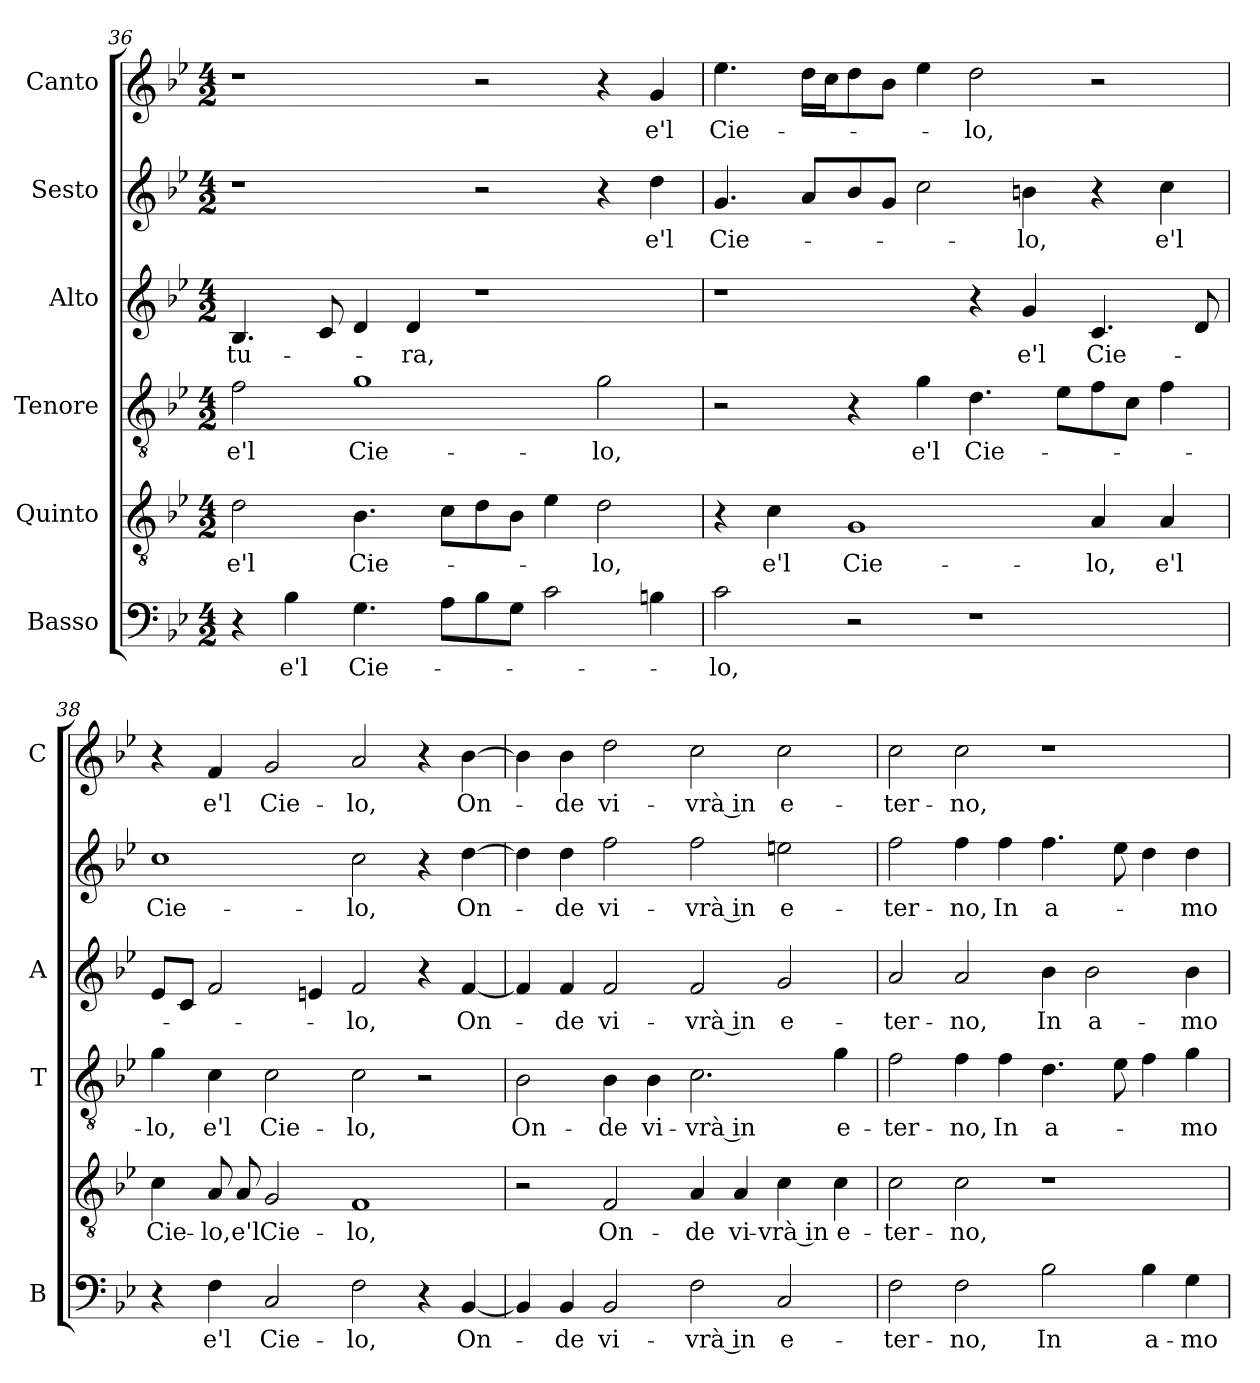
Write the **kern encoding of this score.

**kern	**text	**kern	**text	**kern	**text	**kern	**text	**kern	**text	**kern	**text
*part6	*part6	*part5	*part5	*part4	*part4	*part3	*part3	*part2	*part2	*part1	*part1
*staff6	*staff6	*staff5	*staff5	*staff4	*staff4	*staff3	*staff3	*staff2	*staff2	*staff1	*staff1
*I"Basso	*	*I"Quinto	*	*I"Tenore	*	*I"Alto	*	*I"Sesto	*	*I"Canto	*
*I'B	*	*	*	*I'T	*	*I'A	*	*	*	*I'C	*
*clefF4	*	*clefGv2	*	*clefGv2	*	*clefG2	*	*clefG2	*	*clefG2	*
*k[b-e-]	*	*k[b-e-]	*	*k[b-e-]	*	*k[b-e-]	*	*k[b-e-]	*	*k[b-e-]	*
*B-:	*	*B-:	*	*B-:	*	*B-:	*	*B-:	*	*B-:	*
*M4/2	*	*M4/2	*	*M4/2	*	*M4/2	*	*M4/2	*	*M4/2	*
=36	=36	=36	=36	=36	=36	=36	=36	=36	=36	=36	=36
!	!	!	!LO:LY:b	!	!LO:LY:b	!	!LO:LY:b	!	!	!	!
4r	.	2d\	e'l	2f\	e'l	4.B-/	-tu-	1r	.	1r	.
!	!LO:LY:b	!	!	!	!	!	!	!	!	!	!
4B-\	e'l	.	.	.	.	.	.	.	.	.	.
.	.	.	.	.	.	8c/	.	.	.	.	.
!	!LO:LY:b	!	!LO:LY:b	!	!LO:LY:b	!	!	!	!	!	!
4.G\	Cie-	4.B-\	Cie-	1g	Cie-	4d/	.	.	.	.	.
!	!	!	!	!	!	!	!LO:LY:b	!	!	!	!
.	.	.	.	.	.	4d/	-ra,	.	.	.	.
8A\L	.	8c\L	.	.	.	.	.	.	.	.	.
8B-\	.	8d\	.	.	.	1r	.	2r	.	2r	.
8G\J	.	8B-\J	.	.	.	.	.	.	.	.	.
2c\	.	4e-\	.	.	.	.	.	.	.	.	.
!	!	!	!LO:LY:b	!	!LO:LY:b	!	!	!	!	!	!
.	.	2d\	-lo,	2g\	-lo,	.	.	4r	.	4r	.
!	!	!	!	!	!	!	!	!	!LO:LY:b	!	!LO:LY:b
4Bn\	.	.	.	.	.	.	.	4dd\	e'l	4g/	e'l
=37	=37	=37	=37	=37	=37	=37	=37	=37	=37	=37	=37
!	!LO:LY:b	!	!	!	!	!	!	!	!LO:LY:b	!	!LO:LY:b
2c\	-lo,	4r	.	2r	.	1r	.	4.g/	Cie-	4.ee-\	Cie-
!	!	!	!LO:LY:b	!	!	!	!	!	!	!	!
.	.	4c\	e'l	.	.	.	.	.	.	.	.
.	.	.	.	.	.	.	.	8a/L	.	16dd\LL	.
.	.	.	.	.	.	.	.	.	.	16cc\J	.
!	!	!	!LO:LY:b	!	!	!	!	!	!	!	!
2r	.	1G	Cie-	4r	.	.	.	8b-/	.	8dd\	.
.	.	.	.	.	.	.	.	8g/J	.	8b-\J	.
!	!	!	!	!	!LO:LY:b	!	!	!	!	!	!
.	.	.	.	4g\	e'l	.	.	2cc\	.	4ee-\	.
!	!	!	!	!	!LO:LY:b	!	!	!	!	!	!LO:LY:b
1r	.	.	.	4.d\	Cie-	4r	.	.	.	2dd\	-lo,
!	!	!	!	!	!	!	!LO:LY:b	!	!LO:LY:b	!	!
.	.	.	.	.	.	4g/	e'l	4bn\	-lo,	.	.
.	.	.	.	8e-\L	.	.	.	.	.	.	.
!	!	!	!LO:LY:b	!	!	!	!LO:LY:b	!	!	!	!
.	.	4A/	-lo,	8f\	.	4.c/	Cie-	4r	.	2r	.
.	.	.	.	8c\J	.	.	.	.	.	.	.
!	!	!	!LO:LY:b	!	!	!	!	!	!LO:LY:b	!	!
.	.	4A/	e'l	4f\	.	.	.	4cc\	e'l	.	.
.	.	.	.	.	.	8d/	.	.	.	.	.
!!LO:LB:g=z
=38	=38	=38	=38	=38	=38	=38	=38	=38	=38	=38	=38
!	!	!	!LO:LY:b	!	!LO:LY:b	!	!	!	!LO:LY:b	!	!
4r	.	4c\	Cie-	4g\	-lo,	8e-/L	.	1cc	Cie-	4r	.
.	.	.	.	.	.	8c/J	.	.	.	.	.
!	!LO:LY:b	!	!LO:LY:b	!	!LO:LY:b	!	!	!	!	!	!LO:LY:b
4F\	e'l	8A/	-lo,	4c\	e'l	2f/	.	.	.	4f/	e'l
!	!	!	!LO:LY:b	!	!	!	!	!	!	!	!
.	.	8A/	e'l	.	.	.	.	.	.	.	.
!	!LO:LY:b	!	!LO:LY:b	!	!LO:LY:b	!	!	!	!	!	!LO:LY:b
2C/	Cie-	2G/	Cie-	2c\	Cie-	.	.	.	.	2g/	Cie-
.	.	.	.	.	.	4en/	.	.	.	.	.
!	!LO:LY:b	!	!LO:LY:b	!	!LO:LY:b	!	!LO:LY:b	!	!LO:LY:b	!	!LO:LY:b
2F\	-lo,	1F	-lo,	2c\	-lo,	2f/	-lo,	2cc\	-lo,	2a/	-lo,
4r	.	.	.	2r	.	4r	.	4r	.	4r	.
!	!LO:LY:b	!	!	!	!	!	!LO:LY:b	!	!LO:LY:b	!	!LO:LY:b
[4BB-/	On-	.	.	.	.	[4f/	On-	[4dd\	On-	[4b-\	On-
=39	=39	=39	=39	=39	=39	=39	=39	=39	=39	=39	=39
!	!	!	!	!	!LO:LY:b	!	!	!	!	!	!
4BB-/]	.	2r	.	2B-\	On-	4f/]	.	4dd\]	.	4b-\]	.
!	!LO:LY:b	!	!	!	!	!	!LO:LY:b	!	!LO:LY:b	!	!LO:LY:b
4BB-/	-de	.	.	.	.	4f/	-de	4dd\	-de	4b-\	-de
!	!LO:LY:b	!	!LO:LY:b	!	!LO:LY:b	!	!LO:LY:b	!	!LO:LY:b	!	!LO:LY:b
2BB-/	vi-	2F/	On-	4B-\	-de	2f/	vi-	2ff\	vi-	2dd\	vi-
!	!	!	!	!	!LO:LY:b	!	!	!	!	!	!
.	.	.	.	4B-\	vi-	.	.	.	.	.	.
!	!LO:LY:b	!	!LO:LY:b	!	!LO:LY:b	!	!LO:LY:b	!	!LO:LY:b	!	!LO:LY:b
2F\	-vrà in	4A/	-de	2.c\	-vrà in	2f/	-vrà in	2ff\	-vrà in	2cc\	-vrà in
!	!	!	!LO:LY:b	!	!	!	!	!	!	!	!
.	.	4A/	vi-	.	.	.	.	.	.	.	.
!	!LO:LY:b	!	!LO:LY:b	!	!	!	!LO:LY:b	!	!LO:LY:b	!	!LO:LY:b
2C/	e-	4c\	-vrà in	.	.	2g/	e-	2een\	e-	2cc\	e-
!	!	!	!LO:LY:b	!	!LO:LY:b	!	!	!	!	!	!
.	.	4c\	e-	4g\	e-	.	.	.	.	.	.
=40	=40	=40	=40	=40	=40	=40	=40	=40	=40	=40	=40
!	!LO:LY:b	!	!LO:LY:b	!	!LO:LY:b	!	!LO:LY:b	!	!LO:LY:b	!	!LO:LY:b
2F\	-ter-	2c\	-ter-	2f\	-ter-	2a/	-ter-	2ff\	-ter-	2cc\	-ter-
!	!LO:LY:b	!	!LO:LY:b	!	!LO:LY:b	!	!LO:LY:b	!	!LO:LY:b	!	!LO:LY:b
2F\	-no,	2c\	-no,	4f\	-no,	2a/	-no,	4ff\	-no,	2cc\	-no,
!	!	!	!	!	!LO:LY:b	!	!	!	!LO:LY:b	!	!
.	.	.	.	4f\	In	.	.	4ff\	In	.	.
!	!LO:LY:b	!	!	!	!LO:LY:b	!	!LO:LY:b	!	!LO:LY:b	!	!
2B-\	In	1r	.	4.d\	a-	4b-\	In	4.ff\	a-	1r	.
!	!	!	!	!	!	!	!LO:LY:b	!	!	!	!
.	.	.	.	.	.	2b-\	a-	.	.	.	.
.	.	.	.	8e-\	.	.	.	8ee-\	.	.	.
!	!LO:LY:b	!	!	!	!	!	!	!	!	!	!
4B-\	a-	.	.	4f\	.	.	.	4dd\	.	.	.
!	!LO:LY:b	!	!	!	!LO:LY:b	!	!LO:LY:b	!	!LO:LY:b	!	!
4G\	-mo-	.	.	4g\	-mo-	4b-\	-mo-	4dd\	-mo-	.	.
=	=	=	=	=	=	=	=	=	=	=	=
*-	*-	*-	*-	*-	*-	*-	*-	*-	*-	*-	*-
